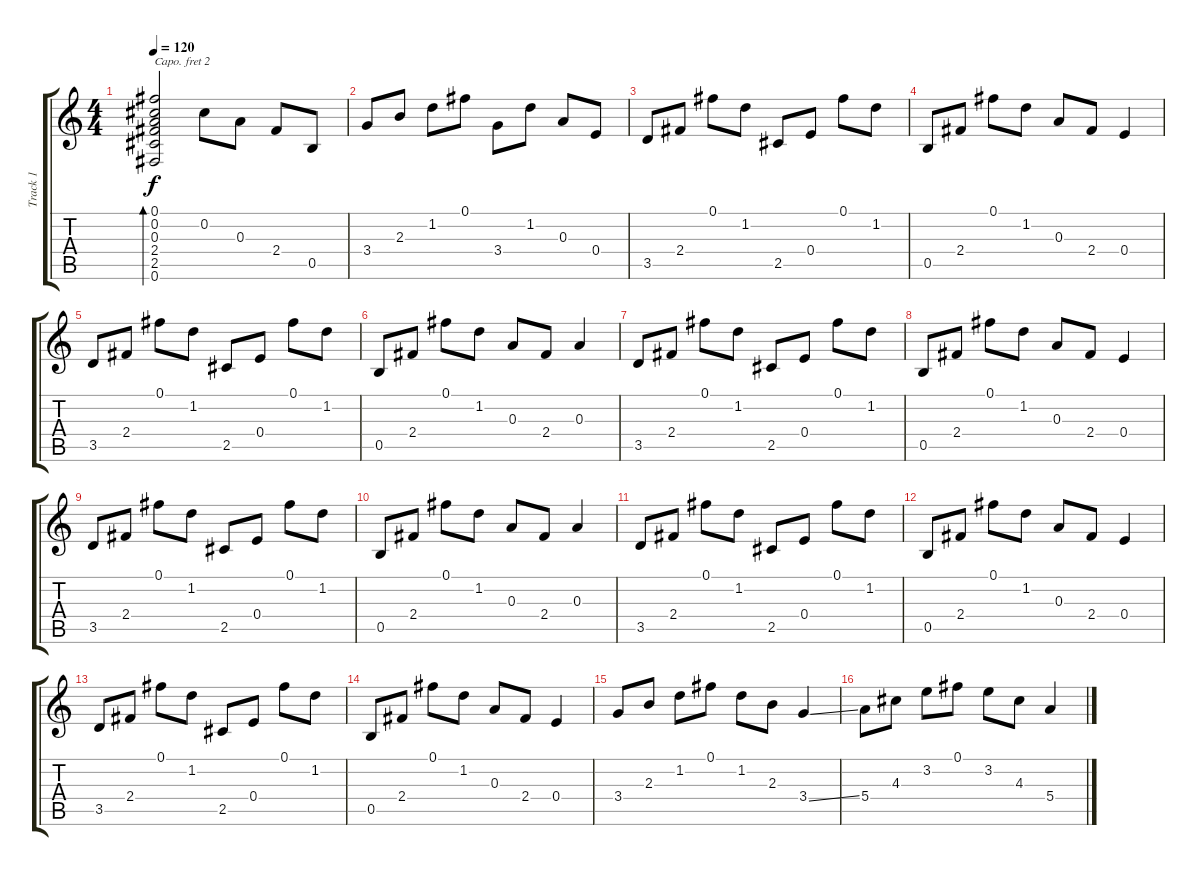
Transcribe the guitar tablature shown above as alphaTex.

\track ("Track 1" "Track 1") {instrument acousticguitarsteel}
\staff {score tabs}
\capo 2
\tuning (E4 B3 G3 D3 A2 E2) {hide}
\ts (4 4)
\tempo 120
\clef g2
\ks c
(0.1 0.2 0.3 2.4 2.5 0.6).2{bd 240 dy f} 0.2.8 0.3.8 2.4.8 0.5.8 |
3.4.8 2.3.8 1.2.8 0.1.8 3.4.8 1.2.8 0.3.8 0.4.8 |
3.5.8 2.4.8 0.1.8 1.2.8 2.5.8 0.4.8 0.1.8 1.2.8 |
0.5.8 2.4.8 0.1.8 1.2.8 0.3.8 2.4.8 0.4.4 |
3.5.8 2.4.8 0.1.8 1.2.8 2.5.8 0.4.8 0.1.8 1.2.8 |
0.5.8 2.4.8 0.1.8 1.2.8 0.3.8 2.4.8 0.3.4 |
3.5.8 2.4.8 0.1.8 1.2.8 2.5.8 0.4.8 0.1.8 1.2.8 |
0.5.8 2.4.8 0.1.8 1.2.8 0.3.8 2.4.8 0.4.4 |
3.5.8 2.4.8 0.1.8 1.2.8 2.5.8 0.4.8 0.1.8 1.2.8 |
0.5.8 2.4.8 0.1.8 1.2.8 0.3.8 2.4.8 0.3.4 |
3.5.8 2.4.8 0.1.8 1.2.8 2.5.8 0.4.8 0.1.8 1.2.8 |
0.5.8 2.4.8 0.1.8 1.2.8 0.3.8 2.4.8 0.4.4 |
3.5.8 2.4.8 0.1.8 1.2.8 2.5.8 0.4.8 0.1.8 1.2.8 |
0.5.8 2.4.8 0.1.8 1.2.8 0.3.8 2.4.8 0.4.4 |
3.4.8 2.3.8 1.2.8 0.1.8 1.2.8 2.3.8 3.4{ss}.4 |
5.4.8 4.3.8 3.2.8 0.1.8 3.2.8 4.3.8 5.4.4
